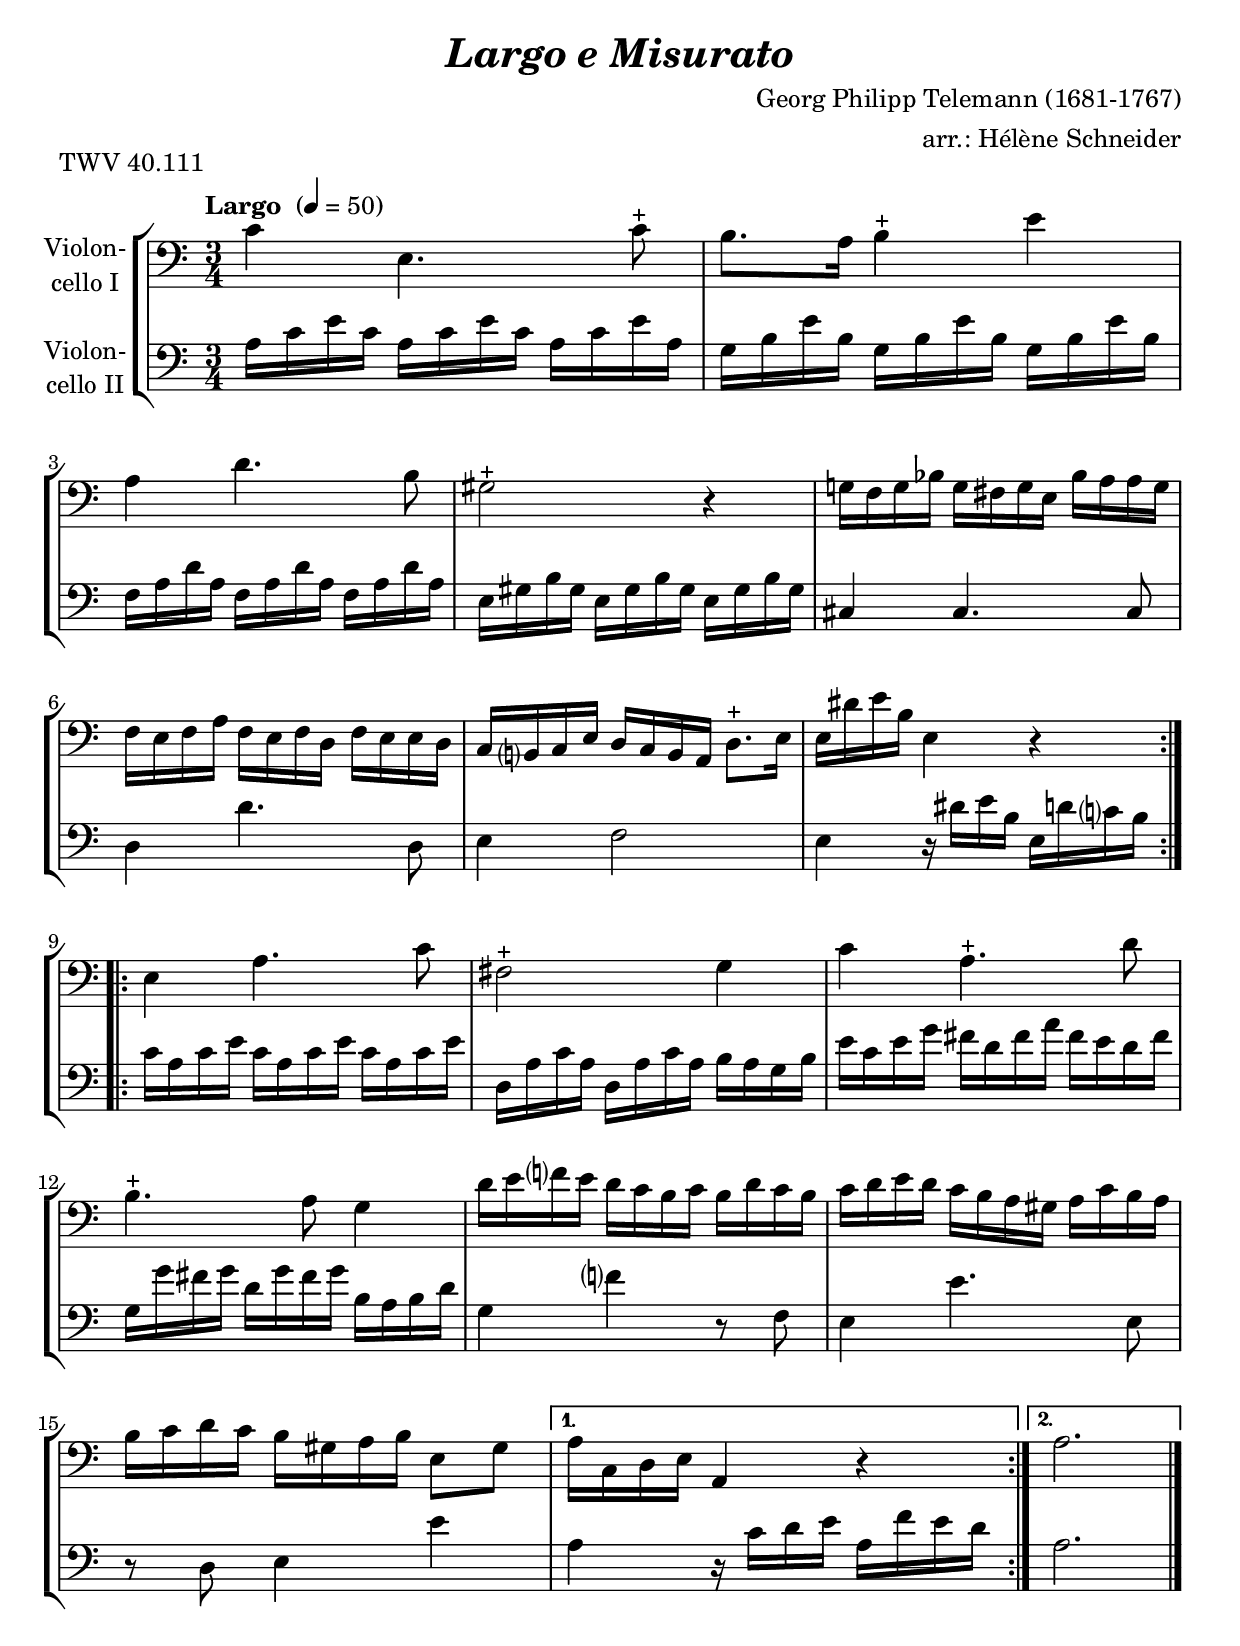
\version "2.18.2"
\include "deutsch.ly"

#(set-global-staff-size 22)

\header {
  title     = \markup \bold \italic "Largo e Misurato"
  composer  = "Georg Philipp Telemann (1681-1767)"
  arranger  = "arr.: Hélène Schneider"
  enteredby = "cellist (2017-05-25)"
  piece     = "TWV 40.111"
}

voiceconsts = {
  \key a \minor
  \clef "bass"
  \time 3/4
  %\numericTimeSignature
  \compressFullBarRests
%  \set tupletSpannerDuration = #(ly:make-moment 1 8)
  \tempo "Largo " 4=50
}

mihi = "cello"
mist = "string ensemble 1"
%miba = "drawbar organ"
miba = "bassoon"

va = \relative c' {
  \voiceconsts

  \repeat volta 2 {
    c4 e,4. c'8-+
    h8. a16 h4-+ e
    a, d4. h8
    gis2-+ r4
    g!16 f g b g fis g e b' a a g

    f e f a f e f d f e e d
    c h? c e d c h a d8.-+ e16
    e dis' e h e,4 r
  }

  \repeat volta 2 {
    e a4. c8
    fis,2-+ g4

    c a4.-+ d8
    h4.-+ a8 g4
    d'16 e f? e d c h c h d c h
    c d e d c h a gis a c h a

    h c d c h gis a h e,8 gis
  }
  \alternative {
    { a16 c, d e a,4 r }
    {  a'2. }
  } \bar "|."
}

vb = \relative c' {
  \voiceconsts

  \repeat volta 2 {
    a16 c e c a c e c a c e a,
    g h e h g h e h g h e h
    f a d a f a d a f a d a
    
    e gis h gis e gis h gis e gis h gis
    cis,4 cis4. cis8
    d4 d'4. d,8
    e4 f2
    
    e4 r16 dis' e h e, d' c? h
  }

  \repeat volta 2 {
    c a c e c a c e c a c e
    d, a' c a d, a' c a h a g h

    e c e g fis d fis a fis e d fis
    g, g' fis g d g fis g h, a h d
    g,4 f'? r8 f,
    e4 e'4. e,8

    r d e4 e'
  }
  \alternative {
    { a, r16 c d e a, f' e d }
    { a2. }
  } \bar "|."
}


music = \new StaffGroup <<
      \new Staff {
        \set Staff.midiInstrument = \mihi
        \set Staff.instrumentName = \markup \center-column { "Violon-" "cello I" }
        \transpose a a { \va }
      }

      \new Staff {
        \set Staff.midiInstrument = \miba
        \set Staff.instrumentName = \markup \center-column { "Violon-" "cello II" }
        \transpose a a { \vb }
      }
>>

\book {
  \score {
   \music
    \layout {}
  }

  \score {
    \unfoldRepeats \music

    \midi {
      \context {
        \Score
      }
    }
  }
}
